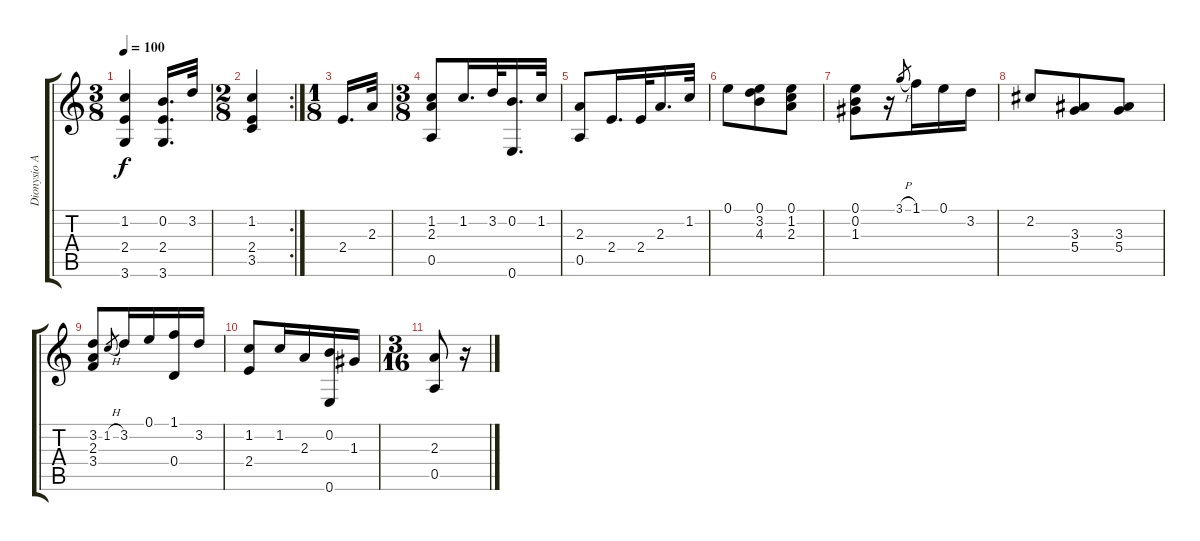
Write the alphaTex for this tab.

\track ("Dionysio Aguado" "Dionysio A") {instrument acousticguitarnylon}
\staff {score tabs}
\tuning (E4 B3 G3 D3 A2 E2) {hide}
\ts (3 8)
\tempo 100
\clef g2
\ks c
(1.2 2.4 3.6).4{dy f} (0.2 2.4 3.6).16{d} 3.2.32 |
\rc 2
\ts (2 8)
(1.2 2.4 3.5).4 |
\ts (1 8)
2.4.16{d} 2.3.32 |
\ts (3 8)
(1.2 2.3 0.5).8 1.2.16{d} 3.2.32 (0.2 0.6).16{d} 1.2.32 |
(2.3 0.5).8 2.4.16{d} 2.4.32 2.3.16{d} 1.2.32 |
0.1.8 (0.1 3.2 4.3).8 (0.1 1.2 2.3).8 |
(0.1 0.2 1.3).8 r.16 3.1{h}.8{gr} 1.1.16 0.1.16 3.2.16 |
2.2.8 (3.3 5.4).8 (3.3 5.4).8 |
(3.2 2.3 3.4).8 1.2{h}.8{gr} 3.2.16 0.1.16 (1.1 0.4).16 3.2.16 |
(1.2 2.4).8 1.2.16 2.3.16 (0.2 0.6).16 1.3.16 |
\ts (3 16)
(2.3 0.5).8 r.16
